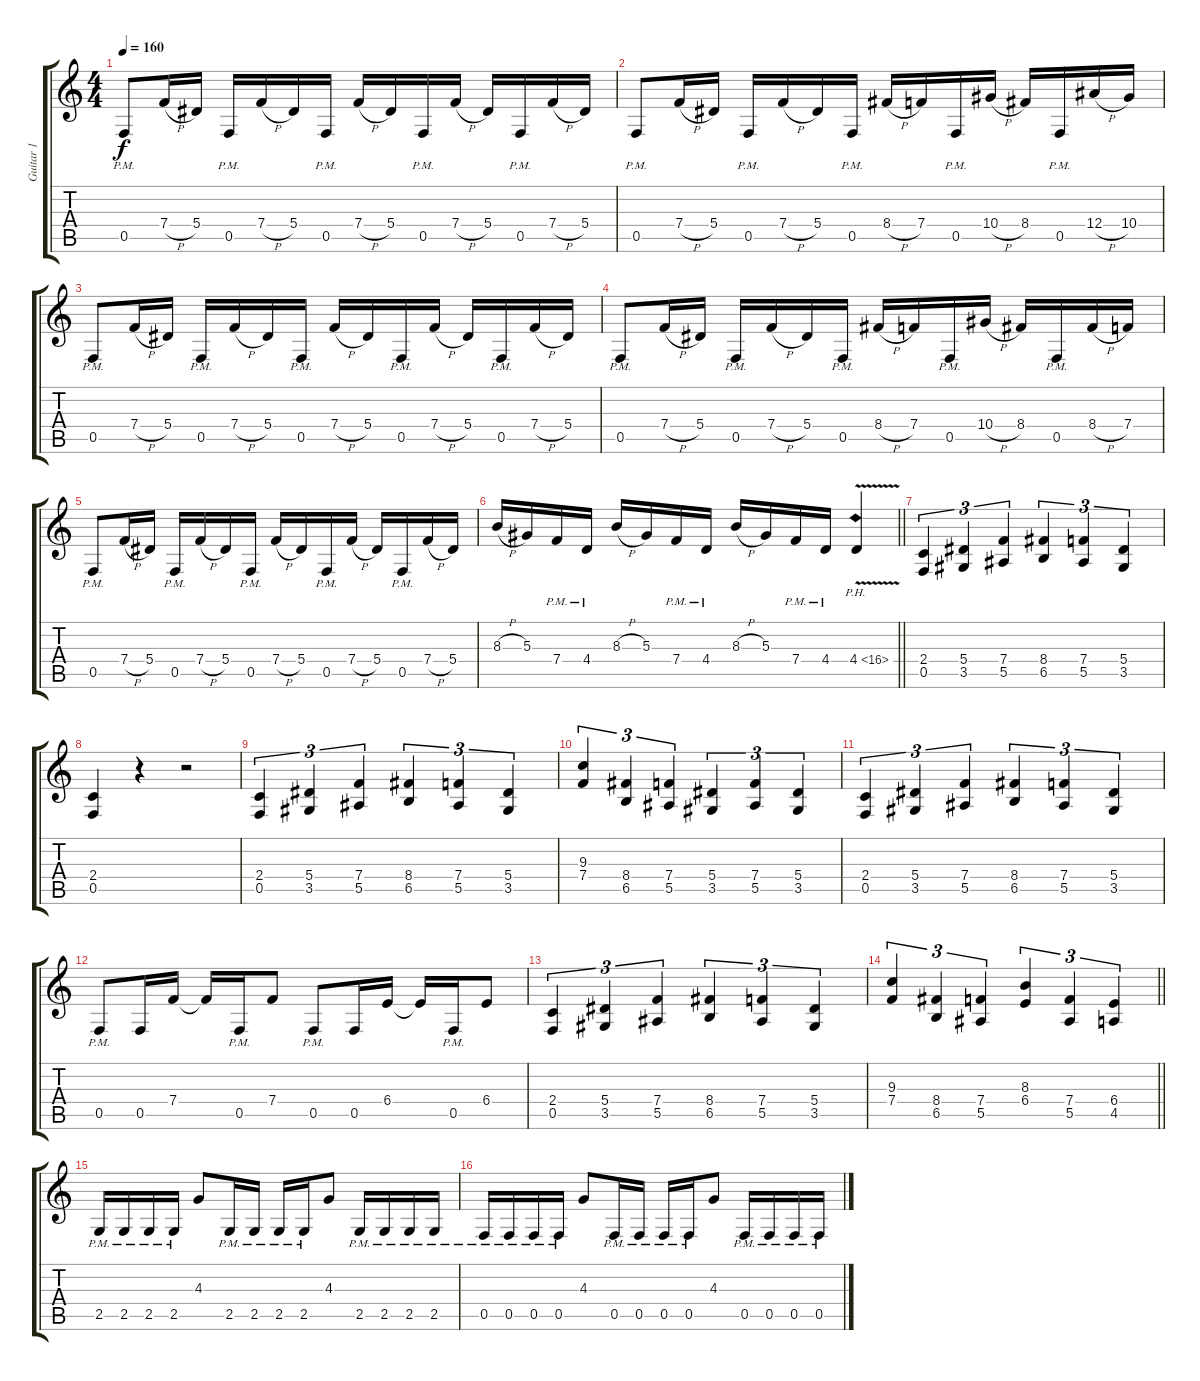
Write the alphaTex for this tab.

\track ("Guitar 1" "Guitar 1") {instrument distortionguitar}
\staff {score tabs}
\tuning (C4 G3 Eb3 Bb2 F2 C2) {hide}
\ts (4 4)
\tempo 160
\clef g2
\ks c
0.5{pm}.8{dy f} 7.4{h}.16 5.4.16 0.5{pm}.16 7.4{h}.16 5.4.16 0.5{pm}.16 7.4{h}.16 5.4.16 0.5{pm}.16 7.4{h}.16 5.4.16 0.5{pm}.16 7.4{h}.16 5.4.16 |
0.5{pm}.8 7.4{h}.16 5.4.16 0.5{pm}.16 7.4{h}.16 5.4.16 0.5{pm}.16 8.4{h}.16 7.4.16 0.5{pm}.16 10.4{h}.16 8.4.16 0.5{pm}.16 12.4{h}.16 10.4.16 |
0.5{pm}.8 7.4{h}.16 5.4.16 0.5{pm}.16 7.4{h}.16 5.4.16 0.5{pm}.16 7.4{h}.16 5.4.16 0.5{pm}.16 7.4{h}.16 5.4.16 0.5{pm}.16 7.4{h}.16 5.4.16 |
0.5{pm}.8 7.4{h}.16 5.4.16 0.5{pm}.16 7.4{h}.16 5.4.16 0.5{pm}.16 8.4{h}.16 7.4.16 0.5{pm}.16 10.4{h}.16 8.4.16 0.5{pm}.16 8.4{h}.16 7.4.16 |
0.5{pm}.8 7.4{h}.16 5.4.16 0.5{pm}.16 7.4{h}.16 5.4.16 0.5{pm}.16 7.4{h}.16 5.4.16 0.5{pm}.16 7.4{h}.16 5.4.16 0.5{pm}.16 7.4{h}.16 5.4.16 |
\barLineRight lightlight
8.3{h}.16 5.3.16 7.4{pm}.16 4.4{pm}.16 8.3{h}.16 5.3.16 7.4{pm}.16 4.4{pm}.16 8.3{h}.16 5.3.16 7.4{pm}.16 4.4{pm}.16 4.4{ph 12 v}.4 |
(2.4 0.5).4{tu (3 2)} (5.4 3.5).4{tu (3 2)} (7.4 5.5).4{tu (3 2)} (8.4 6.5).4{tu (3 2)} (7.4 5.5).4{tu (3 2)} (5.4 3.5).4{tu (3 2)} |
(2.4 0.5).4 r.4 r.2 |
(2.4 0.5).4{tu (3 2)} (5.4 3.5).4{tu (3 2)} (7.4 5.5).4{tu (3 2)} (8.4 6.5).4{tu (3 2)} (7.4 5.5).4{tu (3 2)} (5.4 3.5).4{tu (3 2)} |
(9.3 7.4).4{tu (3 2)} (8.4 6.5).4{tu (3 2)} (7.4 5.5).4{tu (3 2)} (5.4 3.5).4{tu (3 2)} (7.4 5.5).4{tu (3 2)} (5.4 3.5).4{tu (3 2)} |
(2.4 0.5).4{tu (3 2)} (5.4 3.5).4{tu (3 2)} (7.4 5.5).4{tu (3 2)} (8.4 6.5).4{tu (3 2)} (7.4 5.5).4{tu (3 2)} (5.4 3.5).4{tu (3 2)} |
0.5{pm}.8 0.5.16 7.4.16 7.4{t}.16 0.5{pm}.16 7.4.8 0.5{pm}.8 0.5.16 6.4.16 6.4{t}.16 0.5{pm}.16 6.4.8 |
(2.4 0.5).4{tu (3 2)} (5.4 3.5).4{tu (3 2)} (7.4 5.5).4{tu (3 2)} (8.4 6.5).4{tu (3 2)} (7.4 5.5).4{tu (3 2)} (5.4 3.5).4{tu (3 2)} |
\barLineRight lightlight
(9.3 7.4).4{tu (3 2)} (8.4 6.5).4{tu (3 2)} (7.4 5.5).4{tu (3 2)} (8.3 6.4).4{tu (3 2)} (7.4 5.5).4{tu (3 2)} (6.4 4.5).4{tu (3 2)} |
2.5{pm}.16 2.5{pm}.16 2.5{pm}.16 2.5{pm}.16 4.3.8 2.5{pm}.16 2.5{pm}.16 2.5{pm}.16 2.5{pm}.16 4.3.8 2.5{pm}.16 2.5{pm}.16 2.5{pm}.16 2.5{pm}.16 |
0.5{pm}.16 0.5{pm}.16 0.5{pm}.16 0.5{pm}.16 4.3.8 0.5{pm}.16 0.5{pm}.16 0.5{pm}.16 0.5{pm}.16 4.3.8 0.5{pm}.16 0.5{pm}.16 0.5{pm}.16 0.5{pm}.16
